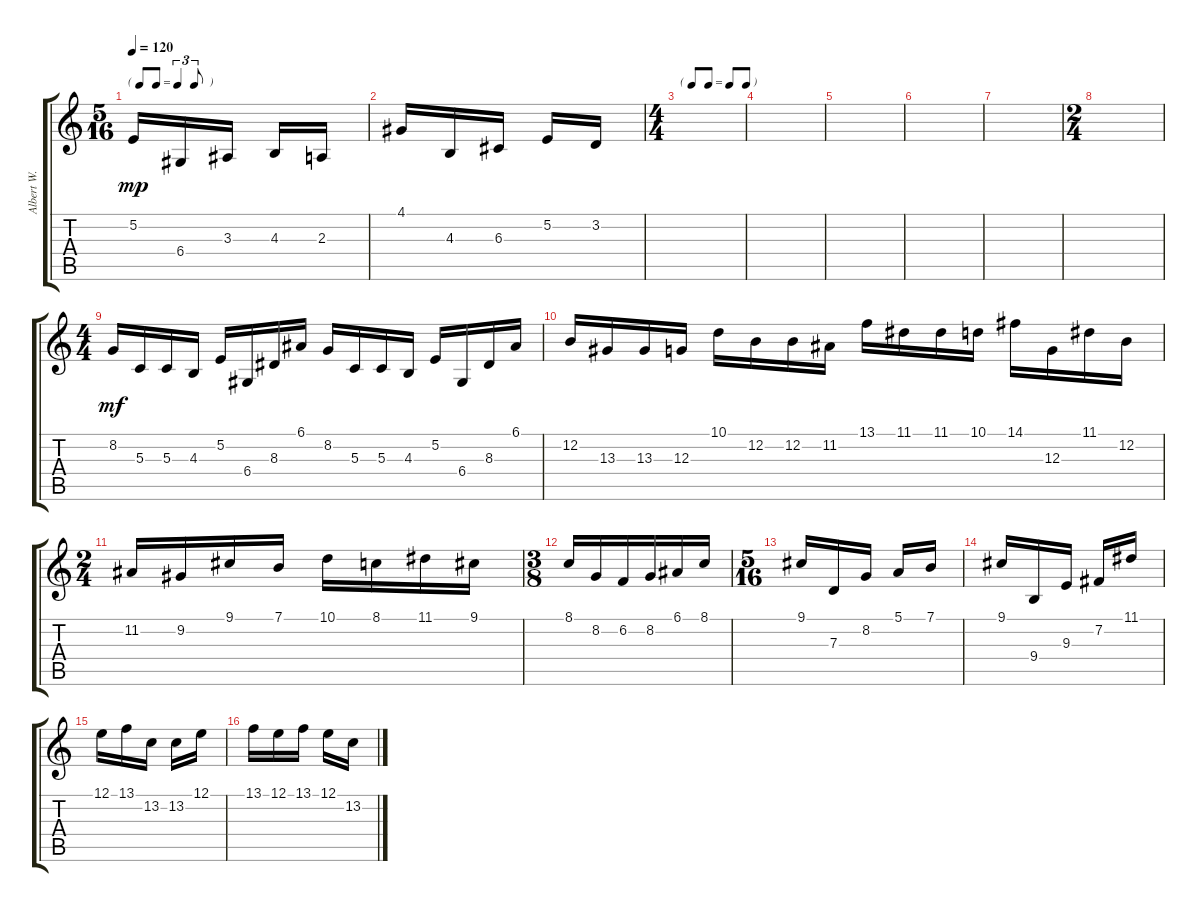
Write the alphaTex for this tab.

\track ("Albert W." "Albert W.") {instrument altosax}
\staff {score tabs}
\tuning (E4 B3 G3 D3 A2 E2) {hide}
\ts (5 16)
\tf triplet8th
\tempo 120
\clef g2
\ks c
5.2.16{dy mp} 6.4.16 3.3.16 4.3.16 2.3.16 |
4.1.16 4.3.16 6.3.16 5.2.16 3.2.16 |
\ts (4 4)
\tf none
|
|
|
|
|
\ts (2 4)
|
\ts (4 4)
8.2.16{dy mf} 5.3.16 5.3.16 4.3.16 5.2.16 6.4.16 8.3.16 6.1.16 8.2.16 5.3.16 5.3.16 4.3.16 5.2.16 6.4.16 8.3.16 6.1.16 |
12.2.16 13.3.16 13.3.16 12.3.16 10.1.16 12.2.16 12.2.16 11.2.16 13.1.16 11.1.16 11.1.16 10.1.16 14.1.16 12.3.16 11.1.16 12.2.16 |
\ts (2 4)
11.2.16 9.2.16 9.1.16 7.1.16 10.1.16 8.1.16 11.1.16 9.1.16 |
\ts (3 8)
8.1.16 8.2.16 6.2.16 8.2.16 6.1.16 8.1.16 |
\ts (5 16)
9.1.16 7.3.16 8.2.16 5.1.16 7.1.16 |
9.1.16 9.4.16 9.3.16 7.2.16 11.1.16 |
12.1.16 13.1.16 13.2.16 13.2.16 12.1.16 |
13.1.16 12.1.16 13.1.16 12.1.16 13.2.16
